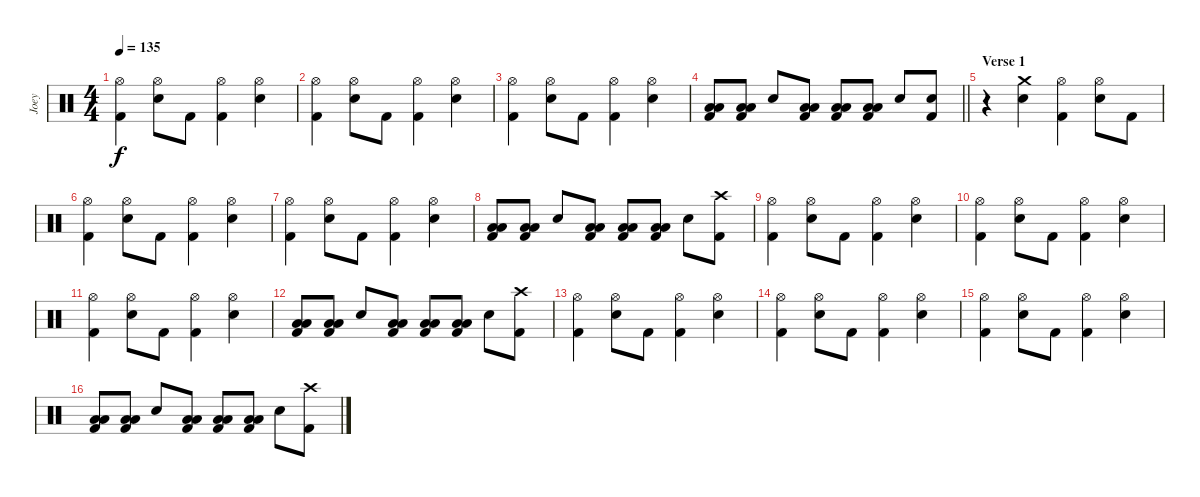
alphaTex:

\track ("Joey" "Joey") {instrument percussion}
\staff {score}
\articulation defaults
\ts (4 4)
\tempo 135
\clef neutral
\ks c
("Hi-Hat (open)" "Kick (hit) 2").4{dy f} ("Hi-Hat (open)" "Snare (hit) 2").8 "Kick (hit) 2".8 ("Hi-Hat (open)" "Kick (hit) 2").4 ("Hi-Hat (open)" "Snare (hit) 2").4 |
("Hi-Hat (open)" "Kick (hit) 2").4 ("Hi-Hat (open)" "Snare (hit) 2").8 "Kick (hit) 2".8 ("Hi-Hat (open)" "Kick (hit) 2").4 ("Hi-Hat (open)" "Snare (hit) 2").4 |
("Hi-Hat (open)" "Kick (hit) 2").4 ("Hi-Hat (open)" "Snare (hit) 2").8 "Kick (hit) 2".8 ("Hi-Hat (open)" "Kick (hit) 2").4 ("Hi-Hat (open)" "Snare (hit) 2").4 |
\barLineRight lightlight
("Low Tom (hit)" "Low Floor Tom (hit)" "Kick (hit) 2").8 ("Low Tom (hit)" "Low Floor Tom (hit)" "Kick (hit) 2").8 "Snare (hit) 2".8 ("Low Tom (hit)" "Low Floor Tom (hit)" "Kick (hit) 2").8 ("Low Tom (hit)" "Low Floor Tom (hit)" "Kick (hit) 2").8 ("Low Tom (hit)" "Low Floor Tom (hit)" "Kick (hit) 2").8 "Snare (hit) 2".8 ("Snare (hit) 2" "Kick (hit) 2").8 |
\section ("" "Verse 1")
r.4 ("Crash medium (hit)" "Snare (hit) 2").4 ("Hi-Hat (open)" "Kick (hit) 2").4 ("Hi-Hat (open)" "Snare (hit) 2").8 "Kick (hit) 2".8 |
("Hi-Hat (open)" "Kick (hit) 2").4 ("Hi-Hat (open)" "Snare (hit) 2").8 "Kick (hit) 2".8 ("Hi-Hat (open)" "Kick (hit) 2").4 ("Hi-Hat (open)" "Snare (hit) 2").4 |
("Hi-Hat (open)" "Kick (hit) 2").4 ("Hi-Hat (open)" "Snare (hit) 2").8 "Kick (hit) 2".8 ("Hi-Hat (open)" "Kick (hit) 2").4 ("Hi-Hat (open)" "Snare (hit) 2").4 |
("Low Tom (hit)" "Low Floor Tom (hit)" "Kick (hit) 2").8 ("Low Tom (hit)" "Low Floor Tom (hit)" "Kick (hit) 2").8 "Snare (hit) 2".8 ("Low Tom (hit)" "Low Floor Tom (hit)" "Kick (hit) 2").8 ("Low Tom (hit)" "Low Floor Tom (hit)" "Kick (hit) 2").8 ("Low Tom (hit)" "Low Floor Tom (hit)" "Kick (hit) 2").8 "Snare (hit) 2".8 ("Crash high (hit)" "Kick (hit) 2").8 |
("Hi-Hat (open)" "Kick (hit) 2").4 ("Hi-Hat (open)" "Snare (hit) 2").8 "Kick (hit) 2".8 ("Hi-Hat (open)" "Kick (hit) 2").4 ("Hi-Hat (open)" "Snare (hit) 2").4 |
("Hi-Hat (open)" "Kick (hit) 2").4 ("Hi-Hat (open)" "Snare (hit) 2").8 "Kick (hit) 2".8 ("Hi-Hat (open)" "Kick (hit) 2").4 ("Hi-Hat (open)" "Snare (hit) 2").4 |
("Hi-Hat (open)" "Kick (hit) 2").4 ("Hi-Hat (open)" "Snare (hit) 2").8 "Kick (hit) 2".8 ("Hi-Hat (open)" "Kick (hit) 2").4 ("Hi-Hat (open)" "Snare (hit) 2").4 |
("Low Tom (hit)" "Low Floor Tom (hit)" "Kick (hit) 2").8 ("Low Tom (hit)" "Low Floor Tom (hit)" "Kick (hit) 2").8 "Snare (hit) 2".8 ("Low Tom (hit)" "Low Floor Tom (hit)" "Kick (hit) 2").8 ("Low Tom (hit)" "Low Floor Tom (hit)" "Kick (hit) 2").8 ("Low Tom (hit)" "Low Floor Tom (hit)" "Kick (hit) 2").8 "Snare (hit) 2".8 ("Crash high (hit)" "Kick (hit) 2").8 |
("Hi-Hat (open)" "Kick (hit) 2").4 ("Hi-Hat (open)" "Snare (hit) 2").8 "Kick (hit) 2".8 ("Hi-Hat (open)" "Kick (hit) 2").4 ("Hi-Hat (open)" "Snare (hit) 2").4 |
("Hi-Hat (open)" "Kick (hit) 2").4 ("Hi-Hat (open)" "Snare (hit) 2").8 "Kick (hit) 2".8 ("Hi-Hat (open)" "Kick (hit) 2").4 ("Hi-Hat (open)" "Snare (hit) 2").4 |
("Hi-Hat (open)" "Kick (hit) 2").4 ("Hi-Hat (open)" "Snare (hit) 2").8 "Kick (hit) 2".8 ("Hi-Hat (open)" "Kick (hit) 2").4 ("Hi-Hat (open)" "Snare (hit) 2").4 |
("Low Tom (hit)" "Low Floor Tom (hit)" "Kick (hit) 2").8 ("Low Tom (hit)" "Low Floor Tom (hit)" "Kick (hit) 2").8 "Snare (hit) 2".8 ("Low Tom (hit)" "Low Floor Tom (hit)" "Kick (hit) 2").8 ("Low Tom (hit)" "Low Floor Tom (hit)" "Kick (hit) 2").8 ("Low Tom (hit)" "Low Floor Tom (hit)" "Kick (hit) 2").8 "Snare (hit) 2".8 ("Crash high (hit)" "Kick (hit) 2").8
